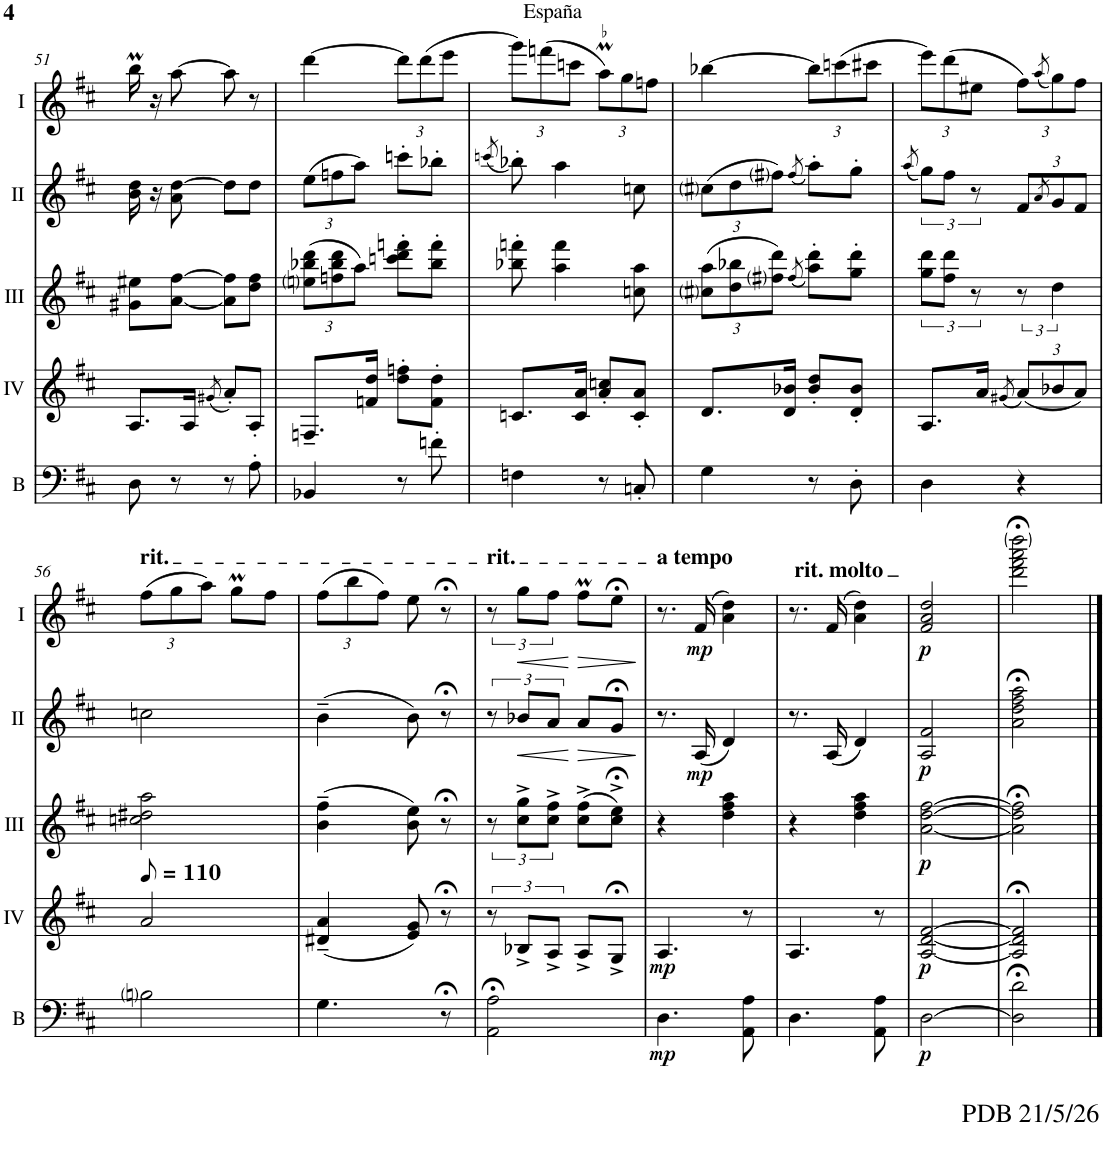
**kern	**dynam	**kern	**dynam	**kern	**dynam	**kern	**dynam	**kern	**dynam
*part5	*part5	*part4	*part4	*part3	*part3	*part2	*part2	*part1	*part1
*staff5	*staff5	*staff4	*staff4	*staff3	*staff3	*staff2	*staff2	*staff1	*staff1
*I"Bass	*	*I"Acc. 4	*	*I"Acc. 3	*	*I"Acc. 2	*	*I"Acc. 1	*
*I'B	*	*	*	*	*	*	*	*	*
!!LO:PB:g=z
*clefF4	*	*clefG2	*	*clefG2	*	*clefG2	*	*clefG2	*
*Trd7c12	*	*Trd7c12	*	*Trd7c12	*	*	*	*	*
*k[f#c#]	*	*k[f#c#]	*	*k[f#c#]	*	*k[f#c#]	*	*k[f#c#]	*
*M2/4	*	*M2/4	*	*M2/4	*	*M2/4	*	*M2/4	*
=51	=51	=51	=51	=51	=51	=51	=51	=51	=51
8D\	.	8.A/L	.	8g#X\ 8ee#X\L	.	16b\ 16dd\	.	16bbM\	.
.	.	.	.	.	.	16r	.	16r	.
8r	.	.	.	[8a\ [8ff#\J	.	8a\ [8dd\	.	[8aa\	.
.	.	16A/Jk	.	.	.	.	.	.	.
.	.	(8qg#X/	.	.	.	.	.	.	.
8r	.	8a'/L)	.	8a\] 8ff#\]L	.	8dd\L]	.	8aa\]	.
8A'\	.	8A'/J	.	8dd\ 8ff#\J	.	8dd\J	.	8r	.
=52	=52	=52	=52	=52	=52	=52	=52	=52	=52
*	*	*	*	*Xbrackettup	*	*Xbrackettup	*	*	*
4BB-X/	.	8.Fn~/L	.	(12eeni\ 12bb-X\ 12ddd\L	.	(12ee\L	.	[4ddd\	.
.	.	.	.	12ffn\ 12bb-\ 12ddd\	.	12ffn\	.	.	.
.	.	.	.	12aa\J)	.	12aa\J)	.	.	.
.	.	16fn/ 16dd/Jk	.	.	.	.	.	.	.
*	*	*	*	*	*	*	*	*Xbrackettup	*
8r	.	8dd\' 8ffn\'L	.	8cccn\' 8ddd\' 8fffn\'L	.	8cccn'\L	.	12ddd\L]	.
.	.	.	.	.	.	.	.	(12ddd\	.
8fn'\	.	8f\' 8dd\'J	.	8bb-\' 8fff\'J	.	8bb-X'\J	.	.	.
.	.	.	.	.	.	.	.	12eee\J	.
=53	=53	=53	=53	=53	=53	=53	=53	=53	=53
.	.	.	.	.	.	(8qcccn/	.	.	.
4Fn\	.	8.cn/L	.	8bb-X\' 8fffn\'	.	8bb-X'\)	.	12ggg\L)	.
.	.	.	.	.	.	.	.	(12fffn\	.
.	.	.	.	4aa\ 4fff\	.	4aa\	.	.	.
.	.	.	.	.	.	.	.	12cccn\J	.
.	.	16c/ 16a/Jk	.	.	.	.	.	.	.
!	!	!	!	!	!	!	!	!LO:MOR:acc=-	!
8r	.	8a/' 8ccn/'L	.	.	.	.	.	12aam\L)	.
.	.	.	.	.	.	.	.	12gg\	.
8Cn'/	.	8c/' 8a/'J	.	8ccn\ 8aa\	.	8ccn\	.	.	.
.	.	.	.	.	.	.	.	12ffn\J	.
=54	=54	=54	=54	=54	=54	=54	=54	=54	=54
4G\	.	8.d/L	.	(12cc#i\ 12aa\L	.	(12cc#i\L	.	[4bb-X\	.
.	.	.	.	12dd\ 12bb-X\	.	12dd\	.	.	.
.	.	.	.	12ff#i\ 12ddd\J)	.	12ff#i\J)	.	.	.
.	.	16d/ 16b-X/Jk	.	.	.	.	.	.	.
.	.	.	.	(8qff#/	.	(8qff#/	.	.	.
8r	.	8b-/' 8dd/'L	.	8aa\' 8ddd\'L)	.	8aa'\L)	.	12bb-\L]	.
.	.	.	.	.	.	.	.	(12cccn\	.
8D'\	.	8d/' 8b-/'J	.	8gg\' 8ddd\'J	.	8gg'\J	.	.	.
.	.	.	.	.	.	.	.	12ccc#X\J	.
=55	=55	=55	=55	=55	=55	=55	=55	=55	=55
.	.	.	.	.	.	(8qaa/	.	.	.
*	*	*	*	*brackettup	*	*brackettup	*	*	*
4D\	.	8.A/L	.	12gg\ 12ddd\L	.	12gg\L)	.	12eee\L)	.
.	.	.	.	12ff#\ 12ddd\J	.	12ff#\J	.	(12ddd\	.
.	.	.	.	12r	.	12r	.	12ee#X\J	.
.	.	16a/Jk	.	.	.	.	.	.	.
.	.	(8qg#X/	.	.	.	.	.	.	.
*	*	*Xbrackettup	*	*	*	*Xbrackettup	*	*	*
4r	.	(12a/L)	.	12r	.	12f#/L	.	12ff#\L)	.
.	.	.	.	.	.	8qa/	.	(8qaa/	.
.	.	12b-X/	.	6dd\	.	12g/	.	12gg\)	.
.	.	12a/J)	.	.	.	12f#/J	.	12ff#\J	.
!!LO:LB:g=z
=56	=56	=56	=56	=56	=56	=56	=56	=56	=56
*	*	*MM55	*	*	*	*	*	*	*
!	!	!	!	!	!	!	!	!LO:TX:a:t=rit.	!
2Bni\	.	2a/	.	2ccn\ 2dd#X\ 2aa\	.	2ccn\	.	(12ff#\L	.
.	.	.	.	.	.	.	.	12gg\	.
.	.	.	.	.	.	.	.	12aa\J)	.
.	.	.	.	.	.	.	.	8ggM\L	.
.	.	.	.	.	.	.	.	8ff#\J	.
=57	=57	=57	=57	=57	=57	=57	=57	=57	=57
4.G\	.	(4d#X/~ 4a/~	.	(4b\~ 4ff#\~	.	(4b~\	.	(12ff#\L	.
.	.	.	.	.	.	.	.	12bb\	.
.	.	.	.	.	.	.	.	12ff#\J)	.
.	.	8e/ 8g/)	.	8b\ 8ee\)	.	8b\)	.	8ee\	.
8r;<	.	8r;<	.	8r;<	.	8r;<	.	8r;<	.
=58	=58	=58	=58	=58	=58	=58	=58	=58	=58
*	*	*brackettup	*	*	*	*brackettup	*	*brackettup	*
!	!	!	!	!	!	!	!	!LO:TX:a:t=rit.	!
2AA\;< 2A\;<	.	12r	.	12r	.	12r	.	12r	.
!	!	!	!	!	!	!	!LO:HP:b	!	!LO:HP:b
.	.	12B-X^/L	.	12cc#\^ 12gg\^L	.	12b-X/L	<	12gg\L	<
.	.	12A^/J	.	12cc#\^ 12ff#\^J	.	12a/J	.	12ff#\J	.
.	.	8A^/L	.	(8cc#\^ 8ff#\^L	.	8a/L	.	8ff#m\L	.
.	.	8G;<^/J	.	8cc#\;<^ 8ee\;<^J)	.	8g;</J	.	8ee;<\J	.
.	.	.	.	.	.	.	[	.	[
=59	=59	=59	=59	=59	=59	=59	=59	=59	=59
!	!	!	!	!	!	!	!	!LO:TX:a:B:t=a tempo	!
!	!LO:DY:b	!	!LO:DY:b	!	!	!	!	!	!
4.D\	mp	4.A/	mp	4r	.	8.r	.	8.r	.
!	!	!	!	!	!	!	!LO:DY:b	!	!LO:DY:b
.	.	.	.	.	.	(16A/	mp	(16f#/	mp
.	.	.	.	4dd\ 4ff#\ 4aa\	.	4d/)	.	4a\ 4dd\)	.
8AA\ 8A\	.	8r	.	.	.	.	.	.	.
=60	=60	=60	=60	=60	=60	=60	=60	=60	=60
!	!	!	!	!	!	!	!	!LO:TX:a:t=rit. molto	!
4.D\	.	4.A/	.	4r	.	8.r	.	8.r	.
.	.	.	.	.	.	(16A/	.	(16f#/	.
.	.	.	.	4dd\ 4ff#\ 4aa\	.	4d/)	.	4a\ 4dd\)	.
8AA\ 8A\	.	8r	.	.	.	.	.	.	.
=61	=61	=61	=61	=61	=61	=61	=61	=61	=61
!	!LO:DY:b	!	!LO:DY:b	!	!LO:DY:b	!	!LO:DY:b	!	!LO:DY:b
[2D\	p	[2A/ [2d/ [2f#/	p	[2a\ [2dd\ [2ff#\	p	2A/ 2f#/	p	2f#/ 2a/ 2dd/	p
=62	=62	=62	=62	=62	=62	=62	=62	=62	=62
!	!	!	!	!	!	!	!	!LO:TX:b:t=PDB 21/5/26	!
!	!	!	!	!	!	!	!	!LO:TX:b:t=For more arrangements, check out www.de-bra.nl/arrangements.html	!
2D\];< 2d\;<	.	2A/];< 2d/];< 2f#/];<	.	2a\];< 2dd\];< 2ff#\];<	.	2a\;< 2dd\;< 2ff#\;< 2aa\;<	.	2ddd\;< 2fff#\;< 2aaa\;< 2dddd\;<	.
==	==	==	==	==	==	==	==	==	==
*-	*-	*-	*-	*-	*-	*-	*-	*-	*-
